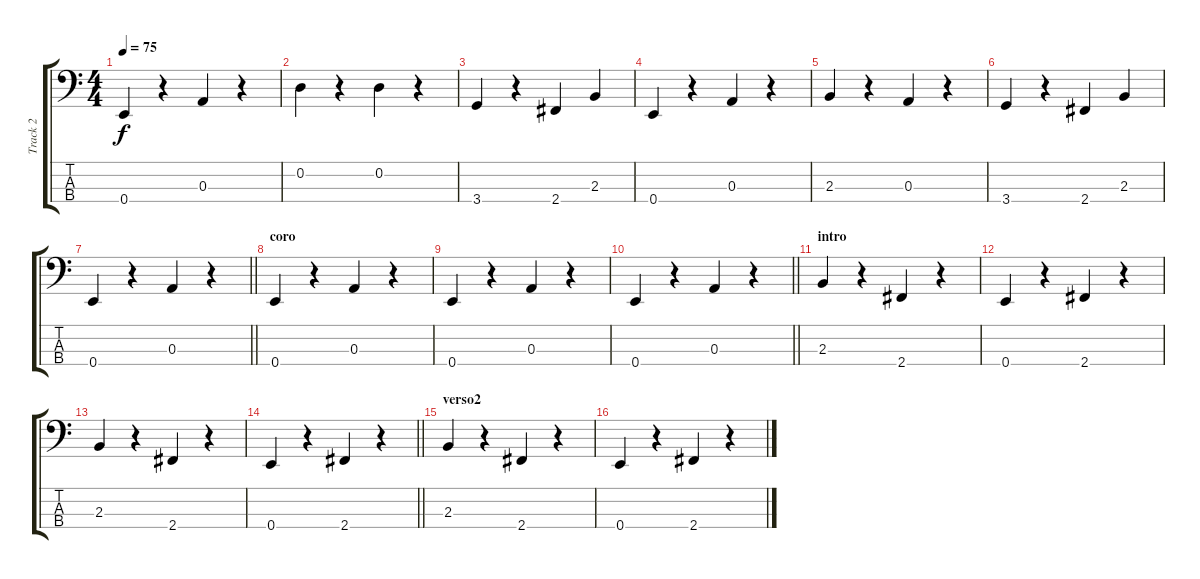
\track ("Track 2" "Track 2") {instrument electricbassfinger}
\staff {score tabs}
\tuning (G2 D2 A1 E1) {hide}
\ts (4 4)
\tempo 75
\clef f4
\ks c
0.4.4{dy f} r.4 0.3.4 r.4 |
0.2.4 r.4 0.2.4 r.4 |
3.4.4 r.4 2.4.4 2.3.4 |
0.4.4 r.4 0.3.4 r.4 |
2.3.4 r.4 0.3.4 r.4 |
3.4.4 r.4 2.4.4 2.3.4 |
\barLineRight lightlight
0.4.4 r.4 0.3.4 r.4 |
\section ("" "coro")
0.4.4 r.4 0.3.4 r.4 |
0.4.4 r.4 0.3.4 r.4 |
\barLineRight lightlight
0.4.4 r.4 0.3.4 r.4 |
\section ("" "intro")
2.3.4 r.4 2.4.4 r.4 |
0.4.4 r.4 2.4.4 r.4 |
2.3.4 r.4 2.4.4 r.4 |
\barLineRight lightlight
0.4.4 r.4 2.4.4 r.4 |
\section ("" "verso2")
2.3.4 r.4 2.4.4 r.4 |
0.4.4 r.4 2.4.4 r.4
